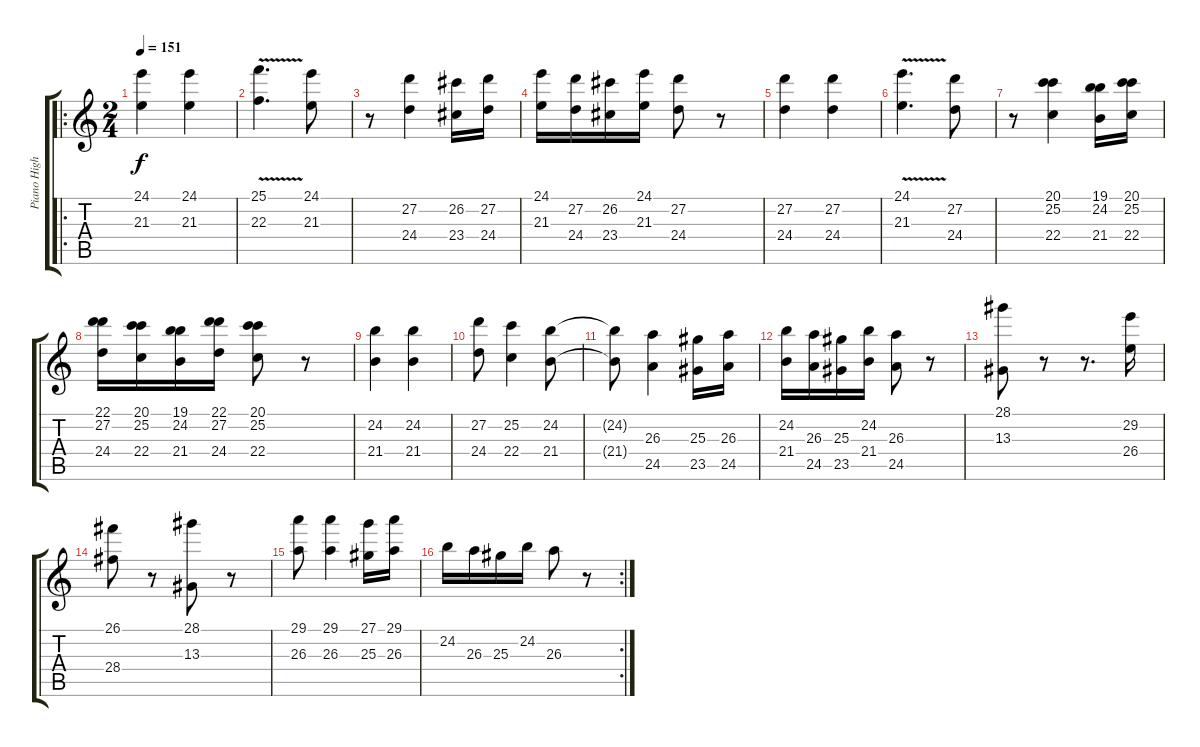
\track ("Piano High" "Piano High") {instrument brightacousticpiano}
\staff {score tabs}
\tuning (E4 B3 G3 D3 A2 E2) {hide}
\ro
\ts (2 4)
\tempo 151
\clef g2
\ks c
(24.1 21.3).4{dy f} (24.1 21.3).4 |
(25.1{v} 22.3).4{d} (24.1 21.3).8 |
r.8 (27.2 24.4).4 (26.2 23.4).16 (27.2 24.4).16 |
(24.1 21.3).16 (27.2 24.4).16 (26.2 23.4).16 (24.1 21.3).16 (27.2 24.4).8 r.8 |
(27.2 24.4).4 (27.2 24.4).4 |
(24.1{v} 21.3).4{d} (27.2 24.4).8 |
r.8 (20.1 25.2 22.4).4 (19.1 24.2 21.4).16 (20.1 25.2 22.4).16 |
(22.1 27.2 24.4).16 (20.1 25.2 22.4).16 (19.1 24.2 21.4).16 (22.1 27.2 24.4).16 (20.1 25.2 22.4).8 r.8 |
(24.2 21.4).4 (24.2 21.4).4 |
(27.2 24.4).8 (25.2 22.4).4 (24.2 21.4).8 |
(24.2{t} 21.4{t}).8 (26.3 24.5).4 (25.3 23.5).16 (26.3 24.5).16 |
(24.2 21.4).16 (26.3 24.5).16 (25.3 23.5).16 (24.2 21.4).16 (26.3 24.5).8 r.8 |
(28.1 13.3).8 r.8 r.8{d} (29.2 26.4).16 |
(26.1 28.4).8 r.8 (28.1 13.3).8 r.8 |
(29.1 26.3).8 (29.1 26.3).4 (27.1 25.3).16 (29.1 26.3).16 |
\rc 2
24.2.16 26.3.16 25.3.16 24.2.16 26.3.8 r.8
